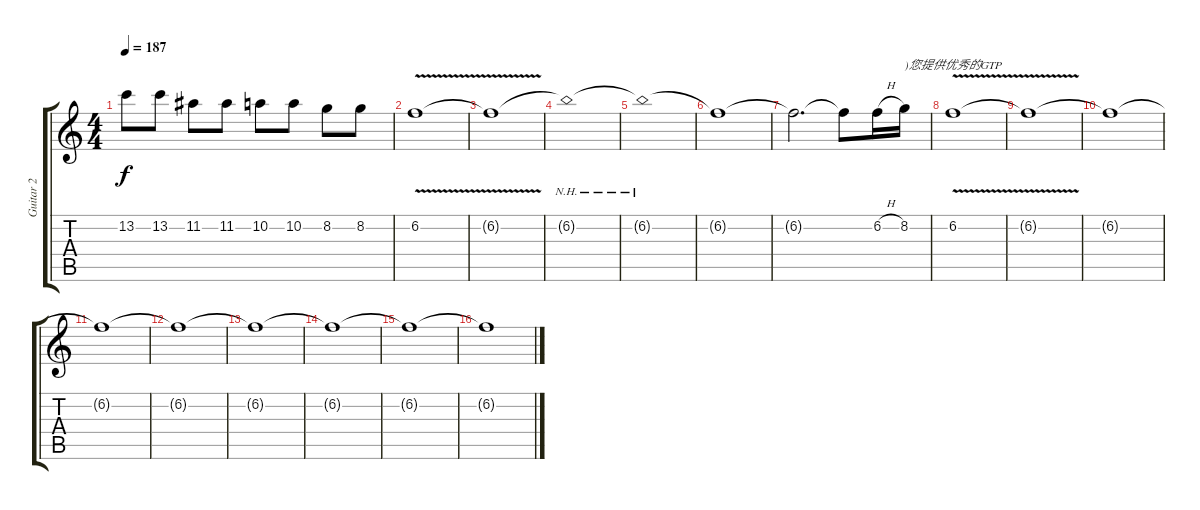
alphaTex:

\track ("Guitar 2" "Guitar 2") {instrument overdrivenguitar}
\staff {score tabs}
\tuning (E4 B3 G3 D3 A2 E2) {hide}
\ts (4 4)
\tempo 187
\clef g2
\ks c
13.2.8{dy f} 13.2.8 11.2.8 11.2.8 10.2.8 10.2.8 8.2.8 8.2.8 |
6.2{v}.1 |
6.2{t}.1 |
6.2{nh t}.1 |
6.2{nh t}.1 |
6.2{t}.1 |
6.2{t}.2{d} 6.2{t}.8 6.2{h}.16 8.2.16{txt ")您提供优秀的GTP"} |
6.2{v}.1 |
6.2{t}.1 |
6.2{t}.1 |
6.2{t}.1{volume 8} |
6.2{t}.1 |
6.2{t}.1{volume 10} |
6.2{t}.1 |
6.2{t}.1 |
6.2{t}.1{volume 13}
